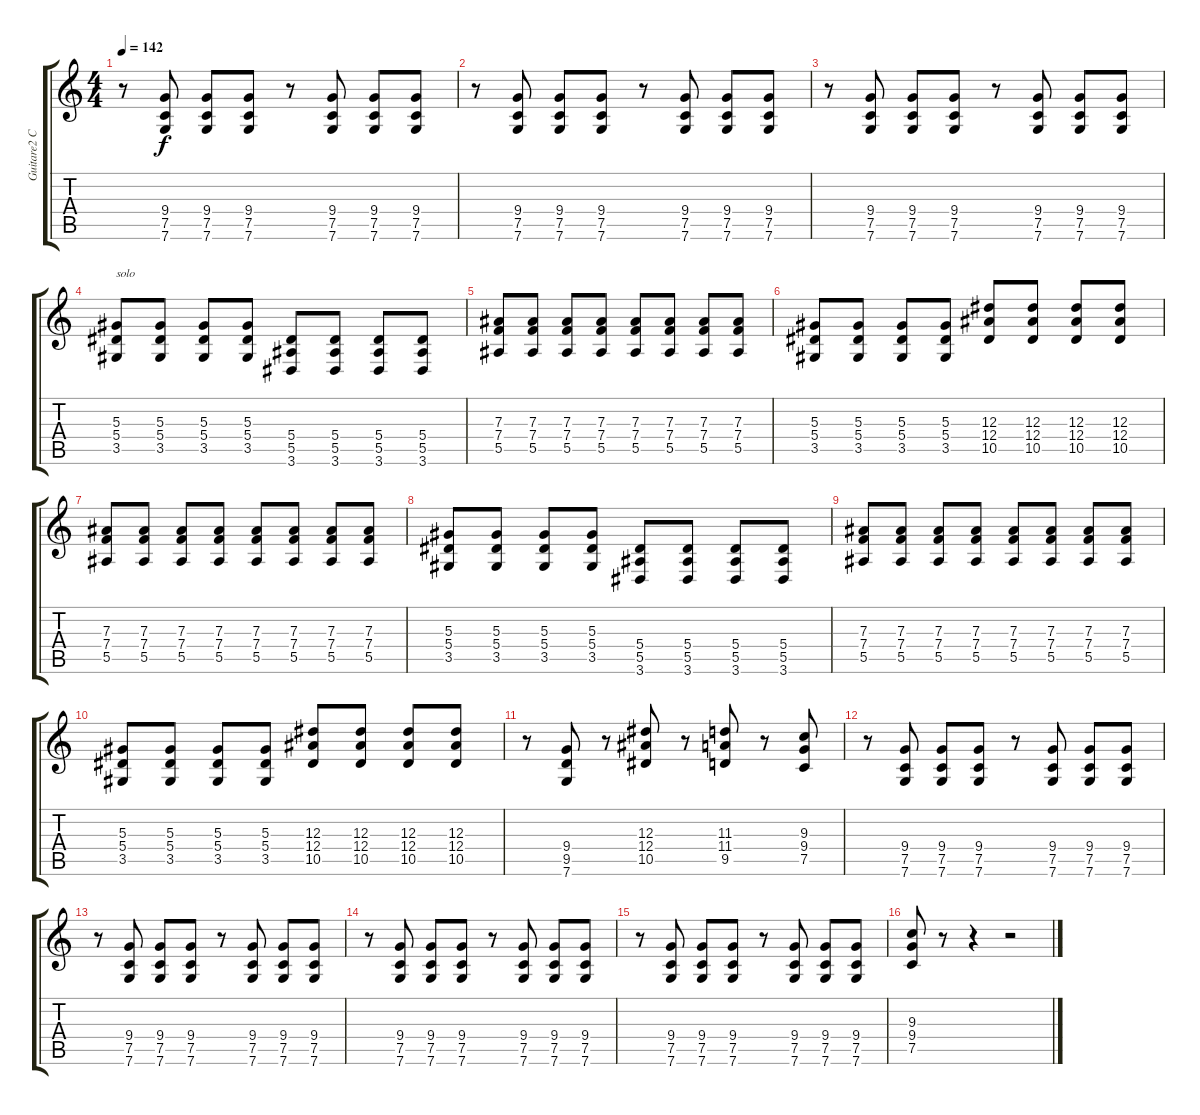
\track ("Guitare2 C" "Guitare2 C") {instrument distortionguitar}
\staff {score tabs}
\tuning (C4 G3 Eb3 Bb2 F2 C2) {hide}
\ts (4 4)
\tempo 142
\clef g2
\ks c
r.8{dy f} (9.4 7.5 7.6).8 (9.4 7.5 7.6).8 (9.4 7.5 7.6).8 r.8 (9.4 7.5 7.6).8 (9.4 7.5 7.6).8 (9.4 7.5 7.6).8 |
r.8 (9.4 7.5 7.6).8 (9.4 7.5 7.6).8 (9.4 7.5 7.6).8 r.8 (9.4 7.5 7.6).8 (9.4 7.5 7.6).8 (9.4 7.5 7.6).8 |
r.8 (9.4 7.5 7.6).8 (9.4 7.5 7.6).8 (9.4 7.5 7.6).8 r.8 (9.4 7.5 7.6).8 (9.4 7.5 7.6).8 (9.4 7.5 7.6).8 |
(5.3 5.4 3.5).8{txt "solo"} (5.3 5.4 3.5).8 (5.3 5.4 3.5).8 (5.3 5.4 3.5).8 (5.4 5.5 3.6).8 (5.4 5.5 3.6).8 (5.4 5.5 3.6).8 (5.4 5.5 3.6).8 |
(7.3 7.4 5.5).8 (7.3 7.4 5.5).8 (7.3 7.4 5.5).8 (7.3 7.4 5.5).8 (7.3 7.4 5.5).8 (7.3 7.4 5.5).8 (7.3 7.4 5.5).8 (7.3 7.4 5.5).8 |
(5.3 5.4 3.5).8 (5.3 5.4 3.5).8 (5.3 5.4 3.5).8 (5.3 5.4 3.5).8 (12.3 12.4 10.5).8 (12.3 12.4 10.5).8 (12.3 12.4 10.5).8 (12.3 12.4 10.5).8 |
(7.3 7.4 5.5).8 (7.3 7.4 5.5).8 (7.3 7.4 5.5).8 (7.3 7.4 5.5).8 (7.3 7.4 5.5).8 (7.3 7.4 5.5).8 (7.3 7.4 5.5).8 (7.3 7.4 5.5).8 |
(5.3 5.4 3.5).8 (5.3 5.4 3.5).8 (5.3 5.4 3.5).8 (5.3 5.4 3.5).8 (5.4 5.5 3.6).8 (5.4 5.5 3.6).8 (5.4 5.5 3.6).8 (5.4 5.5 3.6).8 |
(7.3 7.4 5.5).8 (7.3 7.4 5.5).8 (7.3 7.4 5.5).8 (7.3 7.4 5.5).8 (7.3 7.4 5.5).8 (7.3 7.4 5.5).8 (7.3 7.4 5.5).8 (7.3 7.4 5.5).8 |
(5.3 5.4 3.5).8 (5.3 5.4 3.5).8 (5.3 5.4 3.5).8 (5.3 5.4 3.5).8 (12.3 12.4 10.5).8 (12.3 12.4 10.5).8 (12.3 12.4 10.5).8 (12.3 12.4 10.5).8 |
r.8 (9.4 9.5 7.6).8 r.8 (12.3 12.4 10.5).8 r.8 (11.3 11.4 9.5).8 r.8 (9.3 9.4 7.5).8 |
r.8 (9.4 7.5 7.6).8 (9.4 7.5 7.6).8 (9.4 7.5 7.6).8 r.8 (9.4 7.5 7.6).8 (9.4 7.5 7.6).8 (9.4 7.5 7.6).8 |
r.8 (9.4 7.5 7.6).8 (9.4 7.5 7.6).8 (9.4 7.5 7.6).8 r.8 (9.4 7.5 7.6).8 (9.4 7.5 7.6).8 (9.4 7.5 7.6).8 |
r.8 (9.4 7.5 7.6).8 (9.4 7.5 7.6).8 (9.4 7.5 7.6).8 r.8 (9.4 7.5 7.6).8 (9.4 7.5 7.6).8 (9.4 7.5 7.6).8 |
r.8 (9.4 7.5 7.6).8 (9.4 7.5 7.6).8 (9.4 7.5 7.6).8 r.8 (9.4 7.5 7.6).8 (9.4 7.5 7.6).8 (9.4 7.5 7.6).8 |
(9.3 9.4 7.5).8 r.8 r.4 r.2
